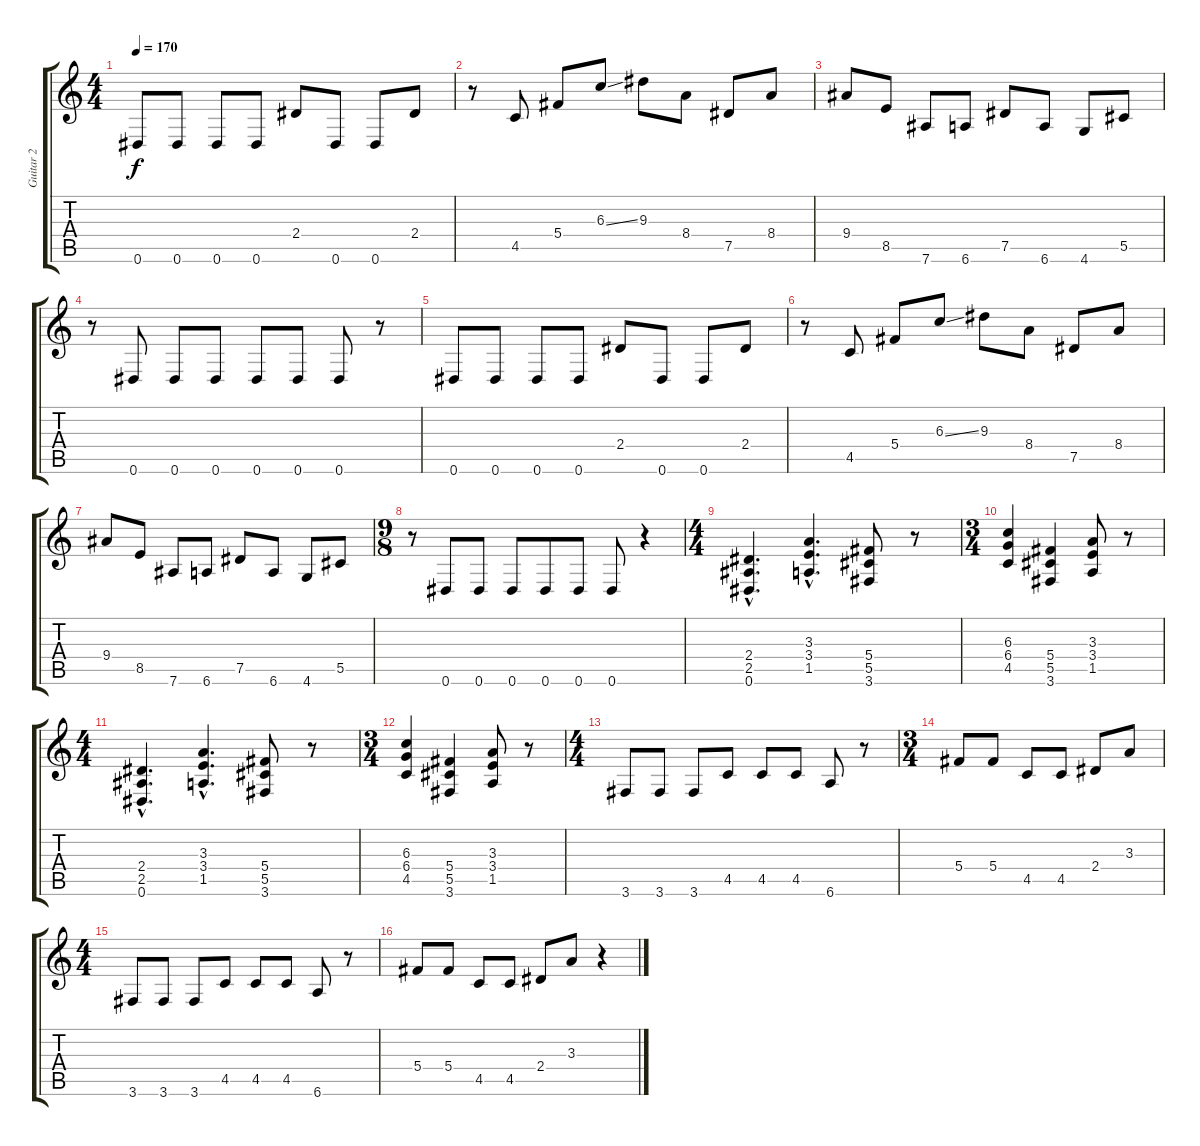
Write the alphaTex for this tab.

\track ("Guitar 2" "Guitar 2") {instrument distortionguitar}
\staff {score tabs}
\tuning (Eb4 Bb3 Gb3 Db3 Ab2 Eb2) {hide}
\ts (4 4)
\tempo 170
\clef g2
\ks c
0.6.8{dy f} 0.6.8 0.6.8 0.6.8 2.4.8 0.6.8 0.6.8 2.4.8 |
r.8 4.5.8 5.4.8 6.3{ss}.8 9.3.8 8.4.8 7.5.8 8.4.8 |
9.4.8 8.5.8 7.6.8 6.6.8 7.5.8 6.6.8 4.6.8 5.5.8 |
r.8 0.6.8 0.6.8 0.6.8 0.6.8 0.6.8 0.6.8 r.8 |
0.6.8 0.6.8 0.6.8 0.6.8 2.4.8 0.6.8 0.6.8 2.4.8 |
r.8 4.5.8 5.4.8 6.3{ss}.8 9.3.8 8.4.8 7.5.8 8.4.8 |
9.4.8 8.5.8 7.6.8 6.6.8 7.5.8 6.6.8 4.6.8 5.5.8 |
\ts (9 8)
r.8 0.6.8 0.6.8 0.6.8 0.6.8 0.6.8 0.6.8 r.4 |
\ts (4 4)
(2.4{hac} 2.5{hac} 0.6{hac}).4{d} (3.3{hac} 3.4{hac} 1.5{hac}).4{d} (5.4 5.5 3.6).8 r.8 |
\ts (3 4)
(6.3 6.4 4.5).4 (5.4 5.5 3.6).4 (3.3 3.4 1.5).8 r.8 |
\ts (4 4)
(2.4{hac} 2.5{hac} 0.6{hac}).4{d} (3.3{hac} 3.4{hac} 1.5{hac}).4{d} (5.4 5.5 3.6).8 r.8 |
\ts (3 4)
(6.3 6.4 4.5).4 (5.4 5.5 3.6).4 (3.3 3.4 1.5).8 r.8 |
\ts (4 4)
3.6.8 3.6.8 3.6.8 4.5.8 4.5.8 4.5.8 6.6.8 r.8 |
\ts (3 4)
5.4.8 5.4.8 4.5.8 4.5.8 2.4.8 3.3.8 |
\ts (4 4)
3.6.8 3.6.8 3.6.8 4.5.8 4.5.8 4.5.8 6.6.8 r.8 |
5.4.8 5.4.8 4.5.8 4.5.8 2.4.8 3.3.8 r.4
